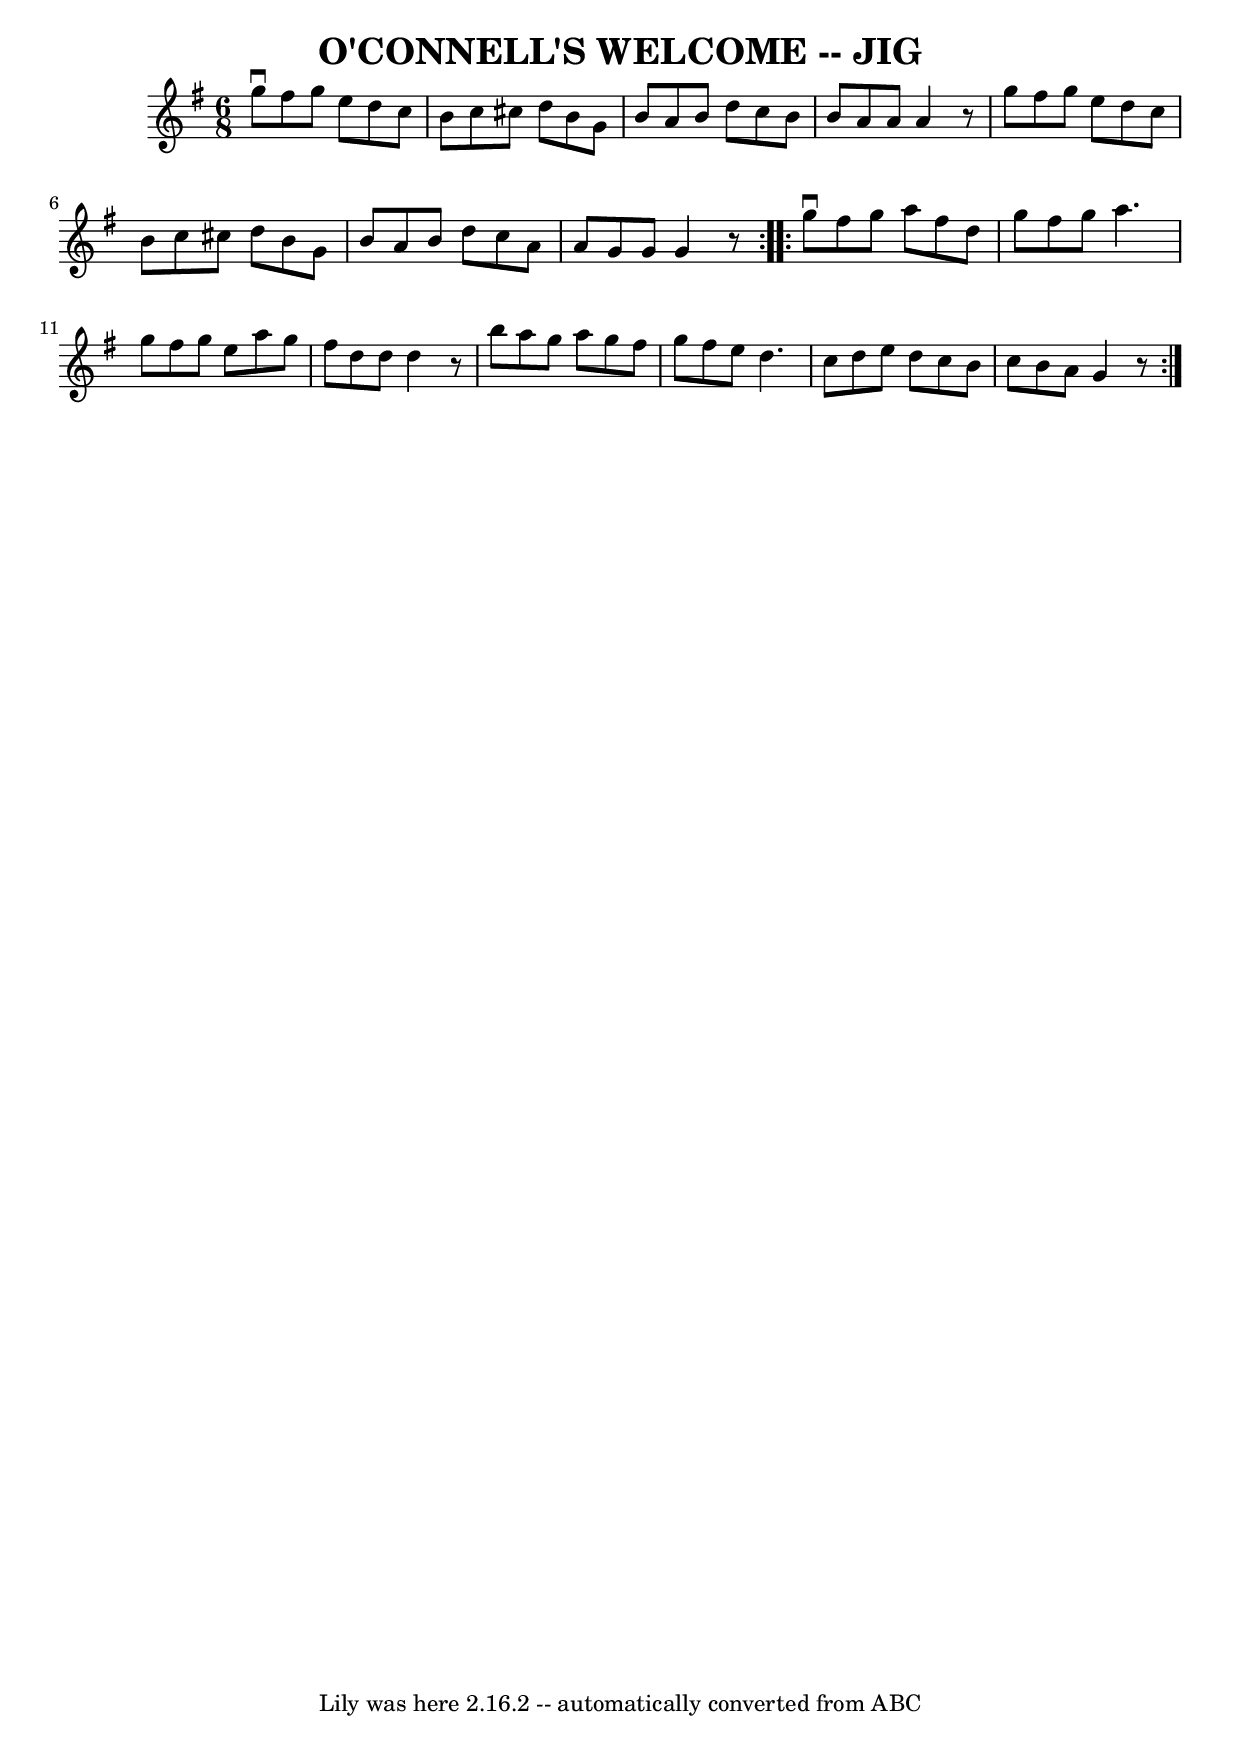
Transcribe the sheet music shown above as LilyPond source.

\version "2.16.2"
\include "Mammoth.ily"
\header {
  %% book = "Ryan's Mammoth Collection of Fiddle Tunes"
 crossRefNumber = "1"
 footnotes = ""
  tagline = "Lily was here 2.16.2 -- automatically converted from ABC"
  title = "O'CONNELL'S WELCOME -- JIG"

}
voicedefault =  {



  \repeat volta 2 {

    \time 6/8 
    \key g \major
 g''8^\downbow fs''8 g''8 e''8 d''8 c''8     |
 b'8 c''8 cs''8 d''8 b'8 g'8    |
 b'8 a'8 b'8 d''8 c''8 b'8     |
 b'8 a'8 a'8 a'4      r8        |
 g''8 fs''8 g''8 e''8 d''8 c''8     |
 b'8 c''8 cs''8 d''8 b'8 g'8    |
 b'8 a'8 b'8 d''8 c''8 a'8     |
 a'8 g'8 g'8 g'4    r8   
  }  
  
  \repeat volta 2 {
 g''8^\downbow fs''8 g''8 a''8 fs''8 d''8     |
 g''8 fs''8 g''8 a''4.    |
 g''8 fs''8 g''8 e''8 a''8 g''8     |
 fs''8 d''8 d''8 d''4         r8        |
 b''8 a''8 g''8 a''8 g''8 fs''8    |
 g''8 fs''8 e''8 d''4.     |
 c''8 d''8 e''8 d''8 c''8 b'8     |
 c''8 b'8 a'8 g'4    r8   
  }   

}

\score{
  <<

    \context Staff="default"
    {
      \voicedefault 
      
    }

  >>
  \layout {
    
  }
  \midi {
  }

}
